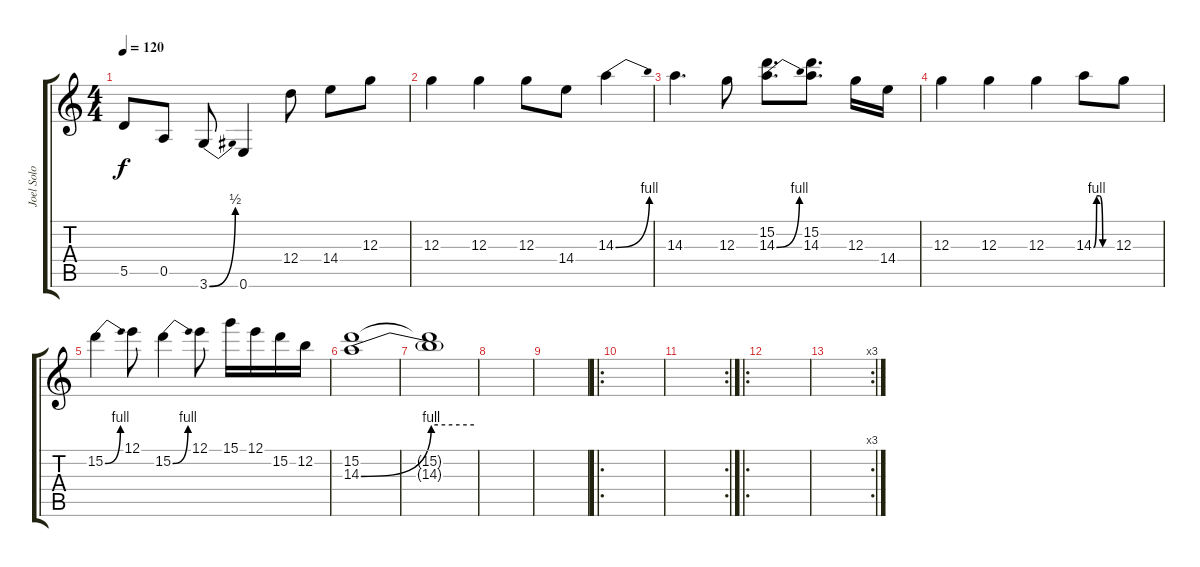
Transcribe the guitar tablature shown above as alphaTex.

\track ("Joel Solo" "Joel Solo") {instrument overdrivenguitar}
\staff {score tabs}
\tuning (E4 B3 G3 D3 A2 E2) {hide}
\ts (4 4)
\tempo 120
\clef g2
\ks c
5.5.8{dy f} 0.5.8 3.6{be (bend 0 0 60 2)}.8 0.6.4 12.4.8 14.4.8 12.3.8 |
12.3.4 12.3.4 12.3.8 14.4.8 14.3{be (bend 0 0 60 4)}.4 |
14.3.4{d} 12.3.8 (15.2 14.3{be (bend 0 0 60 4)}).8{d} (15.2 14.3).8{d} 12.3.16 14.4.16 |
12.3.4 12.3.4 12.3.4 14.3{be (custom 0 0 10 4 20 4 30 0 60 0)}.8 12.3.8 |
15.2{be (bend 0 0 60 4)}.4 12.1.8 15.2{be (bend 0 0 60 4)}.4 12.1.8 15.1.16 12.1.16 15.2.16 12.2.16 |
(15.2 14.3{be (bend 0 0 60 4)}).1 |
(15.2{t} 14.3{be (hold 0 4 60 4) t}).1 |
|
|
\ro
|
\rc 2
|
\ro
|
\rc 3
